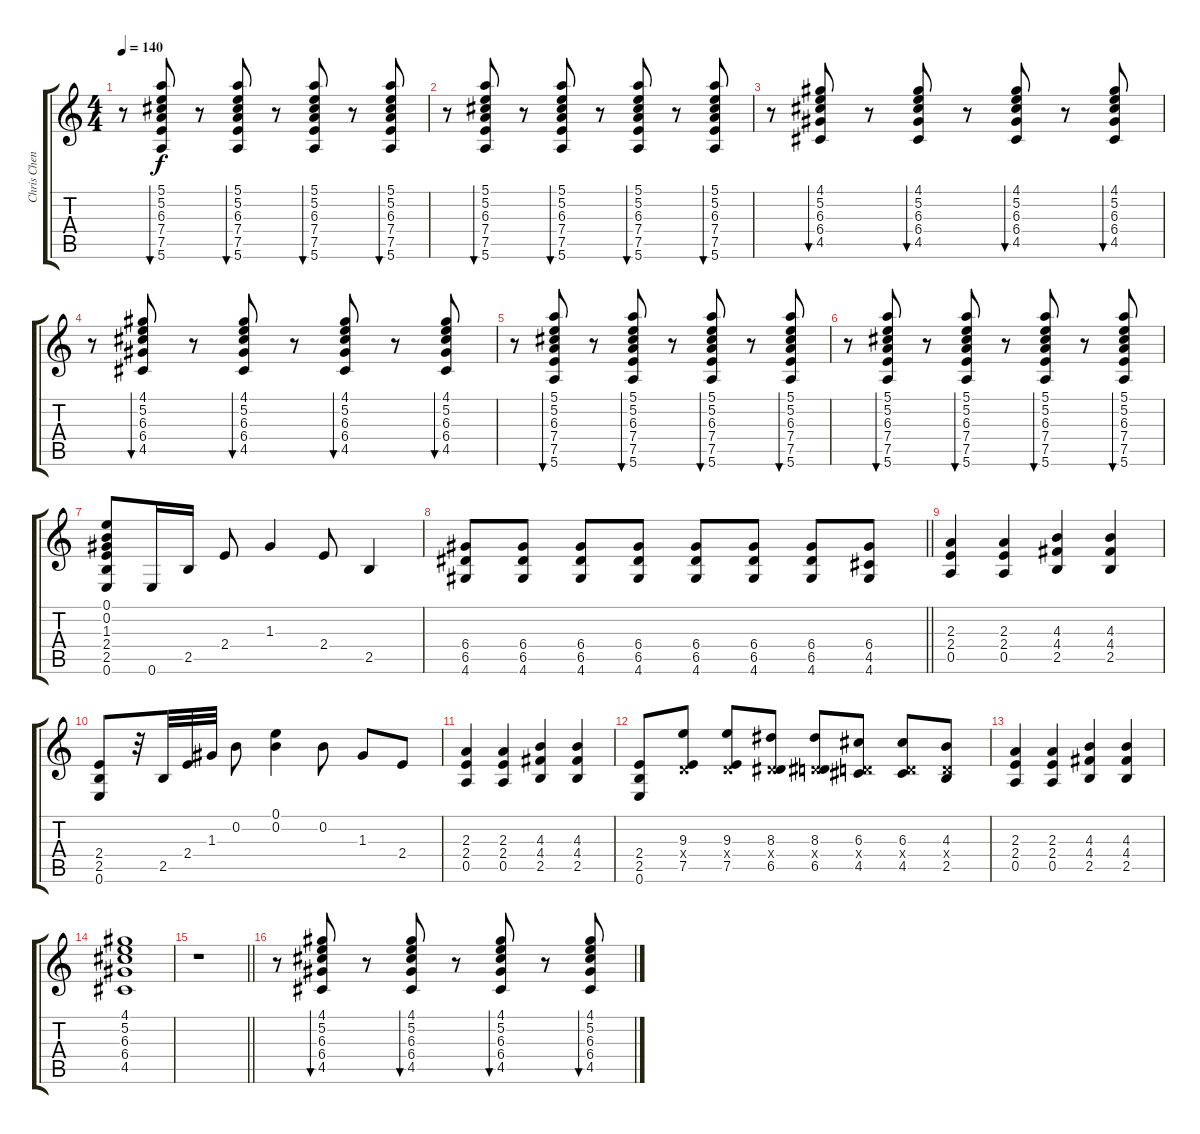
\track ("Chris Cheny" "Chris Chen") {instrument overdrivenguitar}
\staff {score tabs}
\tuning (E4 B3 G3 D3 A2 E2) {hide}
\ts (4 4)
\tempo 140
\clef g2
\ks c
r.8{dy f} (5.1 5.2 6.3 7.4 7.5 5.6).8{bu 30} r.8 (5.1 5.2 6.3 7.4 7.5 5.6).8{bu 30} r.8 (5.1 5.2 6.3 7.4 7.5 5.6).8{bu 30} r.8 (5.1 5.2 6.3 7.4 7.5 5.6).8{bu 30} |
r.8 (5.1 5.2 6.3 7.4 7.5 5.6).8{bu 30} r.8 (5.1 5.2 6.3 7.4 7.5 5.6).8{bu 30} r.8 (5.1 5.2 6.3 7.4 7.5 5.6).8{bu 30} r.8 (5.1 5.2 6.3 7.4 7.5 5.6).8{bu 30} |
r.8 (4.1 5.2 6.3 6.4 4.5).8{bu 60} r.8 (4.1 5.2 6.3 6.4 4.5).8{bu 60} r.8 (4.1 5.2 6.3 6.4 4.5).8{bu 60} r.8 (4.1 5.2 6.3 6.4 4.5).8{bu 60} |
r.8 (4.1 5.2 6.3 6.4 4.5).8{bu 60} r.8 (4.1 5.2 6.3 6.4 4.5).8{bu 60} r.8 (4.1 5.2 6.3 6.4 4.5).8{bu 60} r.8 (4.1 5.2 6.3 6.4 4.5).8{bu 60} |
r.8 (5.1 5.2 6.3 7.4 7.5 5.6).8{bu 30} r.8 (5.1 5.2 6.3 7.4 7.5 5.6).8{bu 30} r.8 (5.1 5.2 6.3 7.4 7.5 5.6).8{bu 30} r.8 (5.1 5.2 6.3 7.4 7.5 5.6).8{bu 30} |
r.8 (5.1 5.2 6.3 7.4 7.5 5.6).8{bu 30} r.8 (5.1 5.2 6.3 7.4 7.5 5.6).8{bu 30} r.8 (5.1 5.2 6.3 7.4 7.5 5.6).8{bu 30} r.8 (5.1 5.2 6.3 7.4 7.5 5.6).8{bu 30} |
(0.1 0.2 1.3 2.4 2.5 0.6).8 0.6.16 2.5.16 2.4.8 1.3.4 2.4.8 2.5.4 |
\barLineRight lightlight
(6.4 6.5 4.6).8 (6.4 6.5 4.6).8 (6.4 6.5 4.6).8 (6.4 6.5 4.6).8 (6.4 6.5 4.6).8 (6.4 6.5 4.6).8 (6.4 6.5 4.6).8 (6.4 4.5 4.6).8 |
(2.3 2.4 0.5).4 (2.3 2.4 0.5).4 (4.3 4.4 2.5).4 (4.3 4.4 2.5).4 |
(2.4 2.5 0.6).8 r.32 2.5.32 2.4.32 1.3.32 0.2.8 (0.1 0.2).4 0.2.8 1.3.8 2.4.8 |
(2.3 2.4 0.5).4 (2.3 2.4 0.5).4 (4.3 4.4 2.5).4 (4.3 4.4 2.5).4 |
(2.4 2.5 0.6).8 (9.3 0.4{x} 7.5).8 (9.3 0.4{x} 7.5).8 (8.3 0.4{x} 6.5).8 (8.3 0.4{x} 6.5).8 (6.3 0.4{x} 4.5).8 (6.3 0.4{x} 4.5).8 (4.3 0.4{x} 2.5).8 |
(2.3 2.4 0.5).4 (2.3 2.4 0.5).4 (4.3 4.4 2.5).4 (4.3 4.4 2.5).4 |
(4.1 5.2 6.3 6.4 4.5).1 |
\barLineRight lightlight
r.1 |
r.8 (4.1 5.2 6.3 6.4 4.5).8{bu 60} r.8 (4.1 5.2 6.3 6.4 4.5).8{bu 60} r.8 (4.1 5.2 6.3 6.4 4.5).8{bu 60} r.8 (4.1 5.2 6.3 6.4 4.5).8{bu 60}
